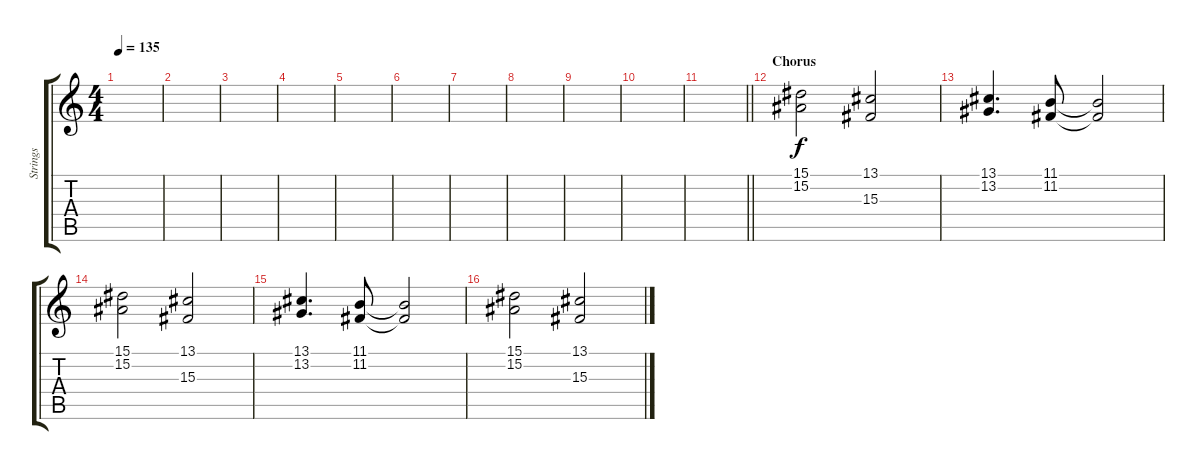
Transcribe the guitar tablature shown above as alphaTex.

\track ("Strings" "Strings") {instrument stringensemble1}
\staff {score tabs}
\tuning (C4 G3 Eb3 Bb2 F2 C2) {hide}
\ts (4 4)
\tempo 135
\clef g2
\ks c
|
|
|
|
|
|
|
|
|
|
\barLineRight lightlight
|
\section ("" "Chorus")
(15.1 15.2).2 (13.1 15.3).2 |
(13.1 13.2).4{d} (11.1 11.2).8 (11.1{t} 11.2{t}).2 |
(15.1 15.2).2 (13.1 15.3).2 |
(13.1 13.2).4{d} (11.1 11.2).8 (11.1{t} 11.2{t}).2 |
(15.1 15.2).2 (13.1 15.3).2
